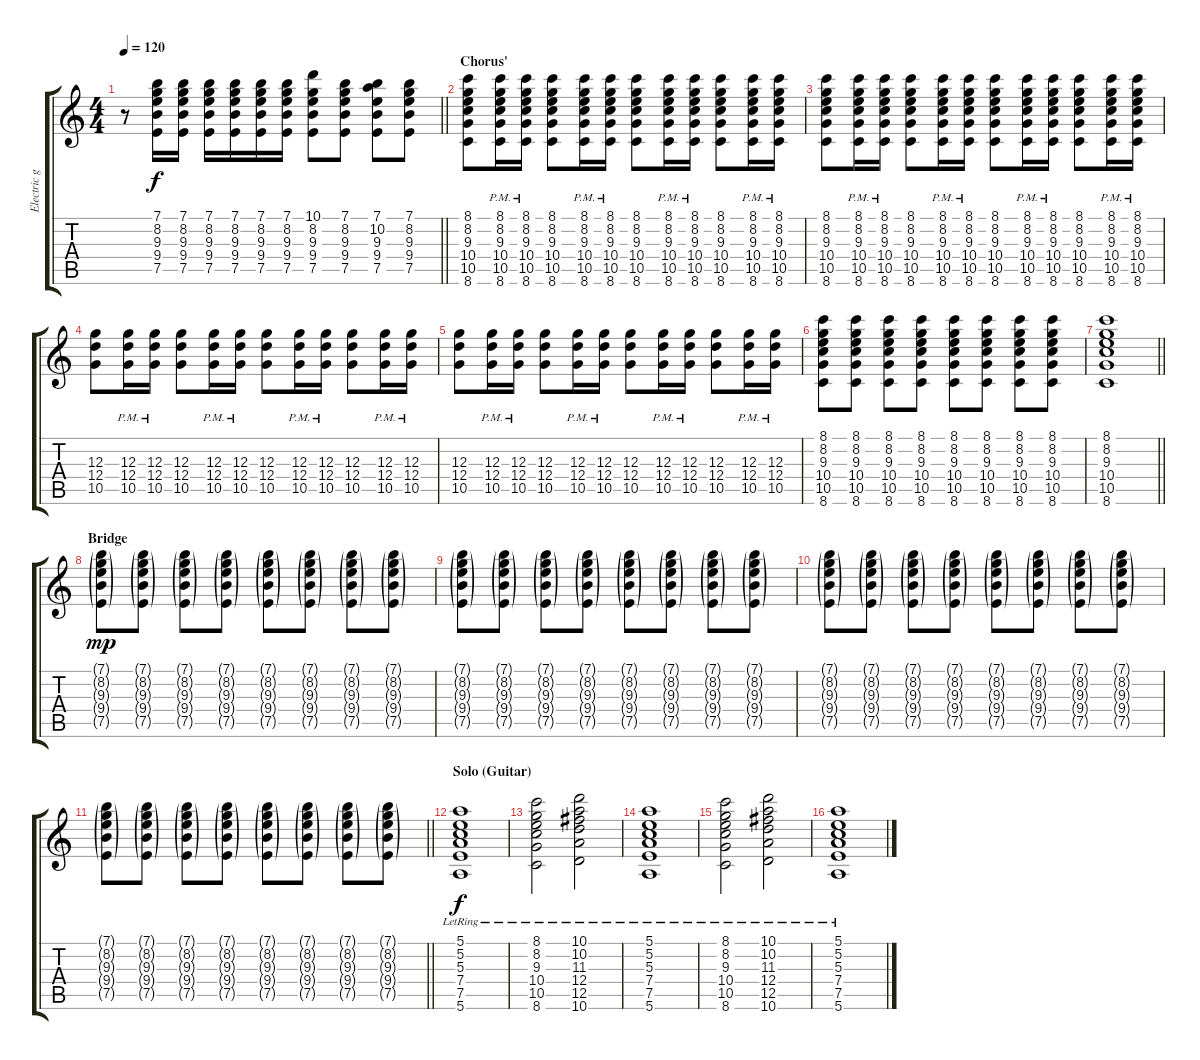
\track ("Electric guitar clean" "Electric g") {instrument overdrivenguitar}
\staff {score tabs}
\tuning (E4 B3 G3 D3 A2 E2) {hide}
\ts (4 4)
\tempo 120
\clef g2
\barLineRight lightlight
\ks c
r.8{dy f} (7.1 8.2 9.3 9.4 7.5).16 (7.1 8.2 9.3 9.4 7.5).16 (7.1 8.2 9.3 9.4 7.5).16 (7.1 8.2 9.3 9.4 7.5).16 (7.1 8.2 9.3 9.4 7.5).16 (7.1 8.2 9.3 9.4 7.5).16 (10.1 8.2 9.3 9.4 7.5).8 (7.1 8.2 9.3 9.4 7.5).8 (7.1 10.2 9.3 9.4 7.5).8 (7.1 8.2 9.3 9.4 7.5).8 |
\section ("" "Chorus'")
(8.1 8.2 9.3 10.4 10.5 8.6).8 (8.1{pm} 8.2{pm} 9.3{pm} 10.4{pm} 10.5{pm} 8.6{pm}).16 (8.1{pm} 8.2{pm} 9.3{pm} 10.4{pm} 10.5{pm} 8.6{pm}).16 (8.1 8.2 9.3 10.4 10.5 8.6).8 (8.1{pm} 8.2{pm} 9.3{pm} 10.4{pm} 10.5{pm} 8.6{pm}).16 (8.1{pm} 8.2{pm} 9.3{pm} 10.4{pm} 10.5{pm} 8.6{pm}).16 (8.1 8.2 9.3 10.4 10.5 8.6).8 (8.1{pm} 8.2{pm} 9.3{pm} 10.4{pm} 10.5{pm} 8.6{pm}).16 (8.1{pm} 8.2{pm} 9.3{pm} 10.4{pm} 10.5{pm} 8.6{pm}).16 (8.1 8.2 9.3 10.4 10.5 8.6).8 (8.1{pm} 8.2{pm} 9.3{pm} 10.4{pm} 10.5{pm} 8.6{pm}).16 (8.1{pm} 8.2{pm} 9.3{pm} 10.4{pm} 10.5{pm} 8.6{pm}).16 |
(8.1 8.2 9.3 10.4 10.5 8.6).8 (8.1{pm} 8.2{pm} 9.3{pm} 10.4{pm} 10.5{pm} 8.6{pm}).16 (8.1{pm} 8.2{pm} 9.3{pm} 10.4{pm} 10.5{pm} 8.6{pm}).16 (8.1 8.2 9.3 10.4 10.5 8.6).8 (8.1{pm} 8.2{pm} 9.3{pm} 10.4{pm} 10.5{pm} 8.6{pm}).16 (8.1{pm} 8.2{pm} 9.3{pm} 10.4{pm} 10.5{pm} 8.6{pm}).16 (8.1 8.2 9.3 10.4 10.5 8.6).8 (8.1{pm} 8.2{pm} 9.3{pm} 10.4{pm} 10.5{pm} 8.6{pm}).16 (8.1{pm} 8.2{pm} 9.3{pm} 10.4{pm} 10.5{pm} 8.6{pm}).16 (8.1 8.2 9.3 10.4 10.5 8.6).8 (8.1{pm} 8.2{pm} 9.3{pm} 10.4{pm} 10.5{pm} 8.6{pm}).16 (8.1{pm} 8.2{pm} 9.3{pm} 10.4{pm} 10.5{pm} 8.6{pm}).16 |
(12.3 12.4 10.5).8 (12.3{pm} 12.4{pm} 10.5{pm}).16 (12.3{pm} 12.4{pm} 10.5{pm}).16 (12.3 12.4 10.5).8 (12.3{pm} 12.4{pm} 10.5{pm}).16 (12.3{pm} 12.4{pm} 10.5{pm}).16 (12.3 12.4 10.5).8 (12.3{pm} 12.4{pm} 10.5{pm}).16 (12.3{pm} 12.4{pm} 10.5{pm}).16 (12.3 12.4 10.5).8 (12.3{pm} 12.4{pm} 10.5{pm}).16 (12.3{pm} 12.4{pm} 10.5{pm}).16 |
(12.3 12.4 10.5).8 (12.3{pm} 12.4{pm} 10.5{pm}).16 (12.3{pm} 12.4{pm} 10.5{pm}).16 (12.3 12.4 10.5).8 (12.3{pm} 12.4{pm} 10.5{pm}).16 (12.3{pm} 12.4{pm} 10.5{pm}).16 (12.3 12.4 10.5).8 (12.3{pm} 12.4{pm} 10.5{pm}).16 (12.3{pm} 12.4{pm} 10.5{pm}).16 (12.3 12.4 10.5).8 (12.3{pm} 12.4{pm} 10.5{pm}).16 (12.3{pm} 12.4{pm} 10.5{pm}).16 |
(8.1 8.2 9.3 10.4 10.5 8.6).8 (8.1 8.2 9.3 10.4 10.5 8.6).8 (8.1 8.2 9.3 10.4 10.5 8.6).8 (8.1 8.2 9.3 10.4 10.5 8.6).8 (8.1 8.2 9.3 10.4 10.5 8.6).8 (8.1 8.2 9.3 10.4 10.5 8.6).8 (8.1 8.2 9.3 10.4 10.5 8.6).8 (8.1 8.2 9.3 10.4 10.5 8.6).8 |
\barLineRight lightlight
(8.1 8.2 9.3 10.4 10.5 8.6).1 |
\section ("" "Bridge")
(7.1{g} 8.2{g} 9.3{g} 9.4{g} 7.5{g}).8{dy mp} (7.1{g} 8.2{g} 9.3{g} 9.4{g} 7.5{g}).8 (7.1{g} 8.2{g} 9.3{g} 9.4{g} 7.5{g}).8 (7.1{g} 8.2{g} 9.3{g} 9.4{g} 7.5{g}).8 (7.1{g} 8.2{g} 9.3{g} 9.4{g} 7.5{g}).8 (7.1{g} 8.2{g} 9.3{g} 9.4{g} 7.5{g}).8 (7.1{g} 8.2{g} 9.3{g} 9.4{g} 7.5{g}).8 (7.1{g} 8.2{g} 9.3{g} 9.4{g} 7.5{g}).8 |
(7.1{g} 8.2{g} 9.3{g} 9.4{g} 7.5{g}).8 (7.1{g} 8.2{g} 9.3{g} 9.4{g} 7.5{g}).8 (7.1{g} 8.2{g} 9.3{g} 9.4{g} 7.5{g}).8 (7.1{g} 8.2{g} 9.3{g} 9.4{g} 7.5{g}).8 (7.1{g} 8.2{g} 9.3{g} 9.4{g} 7.5{g}).8 (7.1{g} 8.2{g} 9.3{g} 9.4{g} 7.5{g}).8 (7.1{g} 8.2{g} 9.3{g} 9.4{g} 7.5{g}).8 (7.1{g} 8.2{g} 9.3{g} 9.4{g} 7.5{g}).8 |
(7.1{g} 8.2{g} 9.3{g} 9.4{g} 7.5{g}).8 (7.1{g} 8.2{g} 9.3{g} 9.4{g} 7.5{g}).8 (7.1{g} 8.2{g} 9.3{g} 9.4{g} 7.5{g}).8 (7.1{g} 8.2{g} 9.3{g} 9.4{g} 7.5{g}).8 (7.1{g} 8.2{g} 9.3{g} 9.4{g} 7.5{g}).8 (7.1{g} 8.2{g} 9.3{g} 9.4{g} 7.5{g}).8 (7.1{g} 8.2{g} 9.3{g} 9.4{g} 7.5{g}).8 (7.1{g} 8.2{g} 9.3{g} 9.4{g} 7.5{g}).8 |
\barLineRight lightlight
(7.1{g} 8.2{g} 9.3{g} 9.4{g} 7.5{g}).8 (7.1{g} 8.2{g} 9.3{g} 9.4{g} 7.5{g}).8 (7.1{g} 8.2{g} 9.3{g} 9.4{g} 7.5{g}).8 (7.1{g} 8.2{g} 9.3{g} 9.4{g} 7.5{g}).8 (7.1{g} 8.2{g} 9.3{g} 9.4{g} 7.5{g}).8 (7.1{g} 8.2{g} 9.3{g} 9.4{g} 7.5{g}).8 (7.1{g} 8.2{g} 9.3{g} 9.4{g} 7.5{g}).8 (7.1{g} 8.2{g} 9.3{g} 9.4{g} 7.5{g}).8 |
\section ("" "Solo (Guitar)")
(5.1{lr} 5.2 5.3 7.4 7.5 5.6).1{dy f volume 6} |
(8.1{lr} 8.2 9.3 10.4 10.5 8.6).2 (10.1{lr} 10.2 11.3 12.4 12.5 10.6).2 |
(5.1{lr} 5.2 5.3 7.4 7.5 5.6).1 |
(8.1{lr} 8.2 9.3 10.4 10.5 8.6).2 (10.1{lr} 10.2 11.3 12.4 12.5 10.6).2 |
(5.1{lr} 5.2 5.3 7.4 7.5 5.6).1
